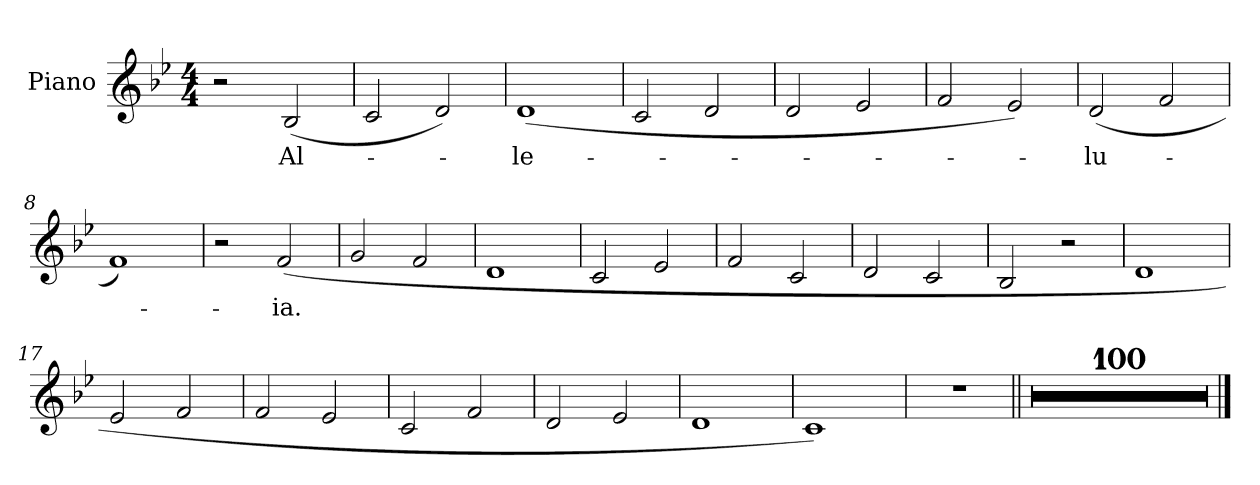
**kern	**text
*part1	*part1
*staff1	*staff1
*I"Piano	*
*I'Pno.	*
*clefG2	*
*k[b-e-]	*
*M4/4	*
=1	=1
2r	.
!	!LO:LY:b
(>2B-/	Al-
=2	=2
2c/	.
2d/)	.
=3	=3
!	!LO:LY:b
(1d	-le-
=4	=4
2c/	.
2d/	.
=5	=5
2d/	.
2e-/	.
=6	=6
2f/	.
2e-/)	.
=7	=7
!	!LO:LY:b
(>2d/	-lu-
2f/	.
=8	=8
1f)	.
=9	=9
2r	.
!	!LO:LY:b
(>2f/	-ia.
=10	=10
2g/	.
2f/	.
!!LO:LB:g=z
=11	=11
1d	.
=12	=12
2c/	.
2e-/	.
=13	=13
2f/	.
2c/	.
=14	=14
2d/	.
2c/	.
=15	=15
2B-/	.
2r	.
=16	=16
1d	.
=17	=17
2e-/	.
2f/	.
=18	=18
2f/	.
2e-/	.
=19	=19
2c/	.
2f/	.
=20	=20
2d/	.
2e-/	.
=21	=21
1d	.
!!LO:LB:g=z
=22	=22
1c)	.
=23	=23
1r	.
=24||	=24||
1r	.
=25	=25
1r	.
=26	=26
1r	.
=27	=27
1r	.
=28	=28
1r	.
=29	=29
1r	.
=30	=30
1r	.
=31	=31
1r	.
=32	=32
1r	.
=33	=33
1r	.
!!LO:LB:g=z
=34	=34
1r	.
=35	=35
1r	.
=36	=36
1r	.
=37	=37
1r	.
=38	=38
1r	.
=39	=39
1r	.
=40	=40
1r	.
=41	=41
1r	.
=42	=42
1r	.
=43	=43
1r	.
=44	=44
1r	.
=45	=45
1r	.
!!LO:LB:g=z
=46	=46
1r	.
=47	=47
1r	.
=48	=48
1r	.
=49	=49
1r	.
=50	=50
1r	.
=51	=51
1r	.
=52	=52
1r	.
=53	=53
1r	.
=54	=54
1r	.
=55	=55
1r	.
=56	=56
1r	.
=57	=57
1r	.
!!LO:LB:g=z
=58	=58
1r	.
=59	=59
1r	.
=60	=60
1r	.
=61	=61
1r	.
=62	=62
1r	.
=63	=63
1r	.
=64	=64
1r	.
=65	=65
1r	.
=66	=66
1r	.
=67	=67
1r	.
=68	=68
1r	.
=69	=69
1r	.
!!LO:LB:g=z
=70	=70
1r	.
=71	=71
1r	.
=72	=72
1r	.
=73	=73
1r	.
=74	=74
1r	.
=75	=75
1r	.
=76	=76
1r	.
=77	=77
1r	.
=78	=78
1r	.
=79	=79
1r	.
=80	=80
1r	.
=81	=81
1r	.
!!LO:LB:g=z
=82	=82
1r	.
=83	=83
1r	.
=84	=84
1r	.
=85	=85
1r	.
=86	=86
1r	.
=87	=87
1r	.
=88	=88
1r	.
=89	=89
1r	.
=90	=90
1r	.
=91	=91
1r	.
=92	=92
1r	.
=93	=93
1r	.
!!LO:LB:g=z
=94	=94
1r	.
=95	=95
1r	.
=96	=96
1r	.
=97	=97
1r	.
=98	=98
1r	.
=99	=99
1r	.
=100	=100
1r	.
=101	=101
1r	.
=102	=102
1r	.
=103	=103
1r	.
=104	=104
1r	.
=105	=105
1r	.
!!LO:LB:g=z
=106	=106
1r	.
=107	=107
1r	.
=108	=108
1r	.
=109	=109
1r	.
=110	=110
1r	.
=111	=111
1r	.
=112	=112
1r	.
=113	=113
1r	.
=114	=114
1r	.
=115	=115
1r	.
=116	=116
1r	.
=117	=117
1r	.
!!LO:PB:g=z
=118	=118
1r	.
=119	=119
1r	.
=120	=120
1r	.
=121	=121
1r	.
=122	=122
1r	.
=123	=123
1r	.
==	==
*-	*-
